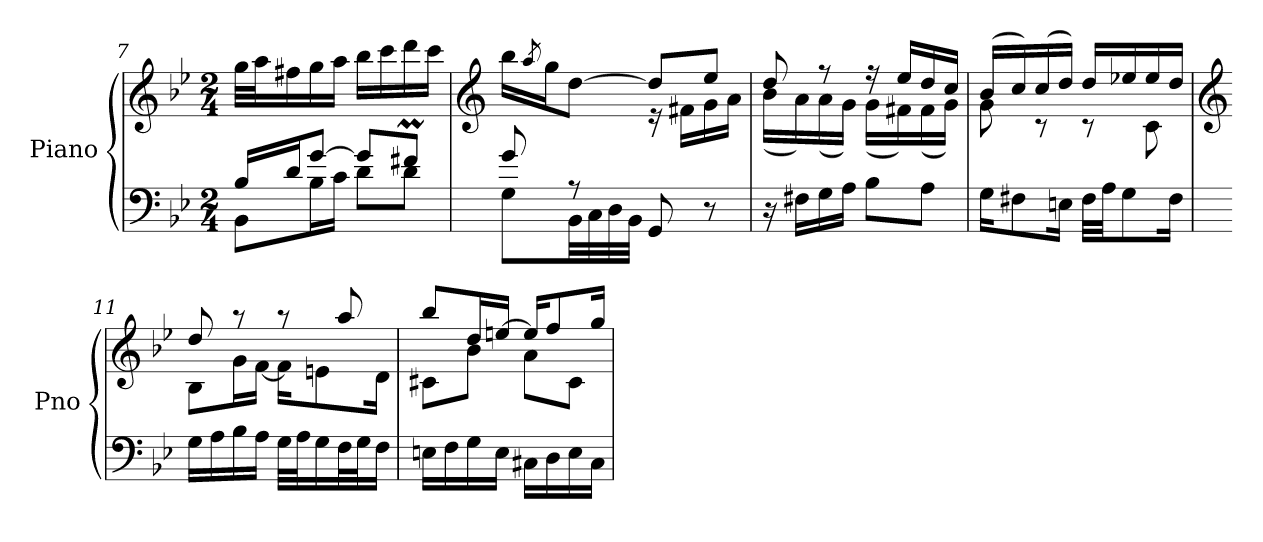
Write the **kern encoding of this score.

**kern	**kern
*part1	*part1
*staff2	*staff1
*I"Piano	*
*I'Pno	*
*clefF4	*clefG2
*k[b-e-]	*k[b-e-]
*M2/4	*M2/4
=7	=7
*^	*
16B-/LL	8BB-\L	32gg\LLL
.	.	32aa\J
16d/J	.	16ff#X\
[8g/J	16B-\L	16gg\
.	16c\JJ	16aa\JJ
8g/L]	8d\L	16bb-\LL
.	.	16ccc\
8f#Xm/J	8d\J	16ddd\
.	.	16ccc\JJ
!!LO:LB:g=z
=8	=8	=8
*	*	*clefG2
*	*	*^
8g/	8G\L	16bb-\LL	4ryy
.	.	8qaa/	.
.	.	16gg\J	.
8r	32BB-\LL	[8dd\J	.
.	32C\	.	.
.	32D\	.	.
.	32BB-\JJJ	.	.
8GG/	4ryy	8dd/L]	16r
.	.	.	16f#X\LL
8r	.	8ee-/J	16g\
.	.	.	16a\JJ
*v	*v	*	*
=9	=9	=9
16r	8dd/	(<16b-\LL
16F#X\LL	.	16a\)
16G\	8r	(<16a\
16A\JJ	.	16g\JJ)
8B-\L	16r	(<16g\LL
.	16ee-/LL	16f#X\)
8A\J	16dd/	(<16f#\
.	16cc/JJ	16g\JJ)
=10	=10	=10
16G\KL	(>16b-/LL	8g\
8F#X\	16cc/)	.
.	(>16cc/	8r
16En\Jk	16dd/JJ)	.
32F#\LLL	16dd/LL	8r
32A\JJ	.	.
8G\	16ee-X/	.
.	16ee-/	8c\
16F#\Jk	16dd/JJ	.
!!LO:LB:g=z	!!
=11	=11	=11
*	*clefG2	*
16G\LL	8dd/	8B-\L
16A\	.	.
16B-\	8r	16g\L
16A\JJ	.	[16f\JJ
32G\LLL	8r	16f\KL]
32A\J	.	.
16G\	.	8en\
32F\L	8aa/	.
32G\J	.	.
16F\JJ	.	16d\Jk
=12	=12	=12
16En\LL	8bb-/L	8c#X\L
16F\	.	.
16G\	16dd/L	8b-\J
16E\JJ	[16een/JJ	.
16C#X\LL	16ee/KL]	8a\L
16D\	8ff/	.
16E\	.	8c#\J
16C#\JJ	16gg/Jk	.
*	*v	*v
=	=
*-	*-
